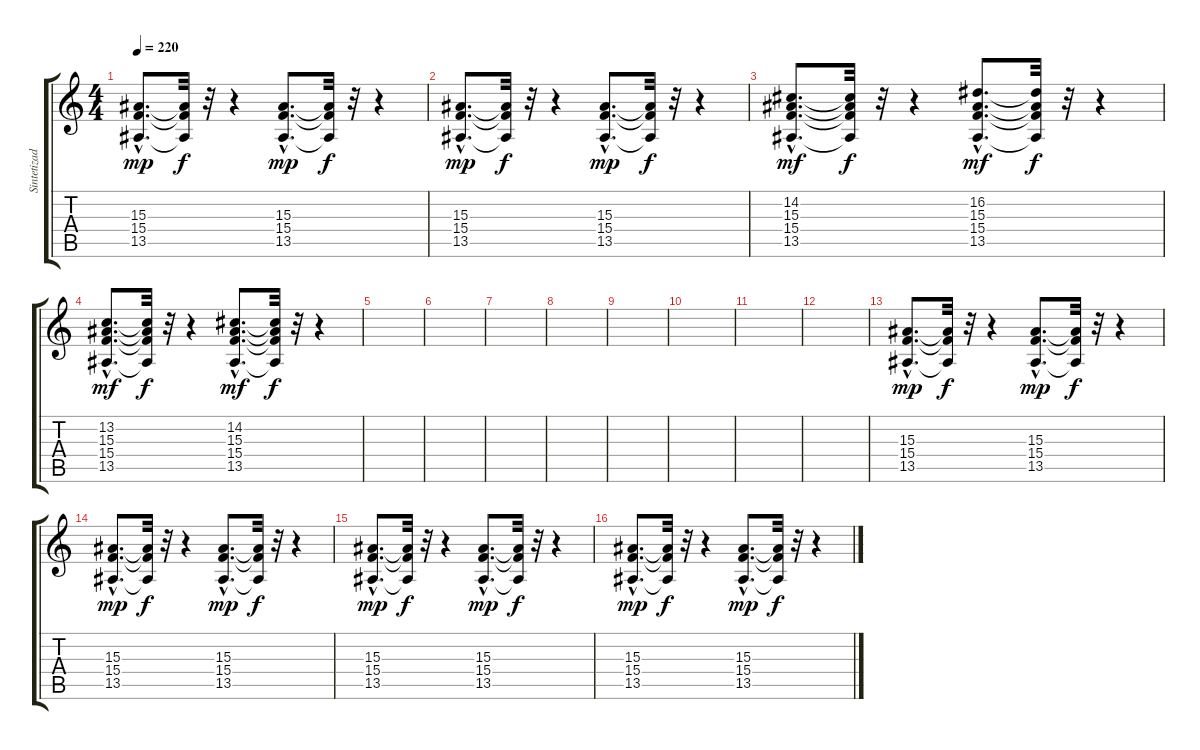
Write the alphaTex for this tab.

\track ("Sintetizador 1" "Sintetizad") {instrument synthstrings1}
\staff {score tabs}
\tuning (E4 B3 G3 D3 A2 E2) {hide}
\ts (4 4)
\tempo 220
\clef g2
\ks c
(15.3{hac} 15.4{hac} 13.5{hac}).8{d dy mp} (15.3{t} 15.4{t} 13.5{t}).32{dy f} r.32 r.4 (15.3{hac} 15.4{hac} 13.5{hac}).8{d dy mp} (15.3{t} 15.4{t} 13.5{t}).32{dy f} r.32 r.4 |
(15.3{hac} 15.4{hac} 13.5{hac}).8{d dy mp} (15.3{t} 15.4{t} 13.5{t}).32{dy f} r.32 r.4 (15.3{hac} 15.4{hac} 13.5{hac}).8{d dy mp} (15.3{t} 15.4{t} 13.5{t}).32{dy f} r.32 r.4 |
(14.2{hac} 15.3{hac} 15.4{hac} 13.5{hac}).8{d dy mf} (14.2{t} 15.3{t} 15.4{t} 13.5{t}).32{dy f} r.32 r.4 (16.2{hac} 15.3{hac} 15.4{hac} 13.5{hac}).8{d dy mf} (16.2{t} 15.3{t} 15.4{t} 13.5{t}).32{dy f} r.32 r.4 |
(13.2{hac} 15.3{hac} 15.4{hac} 13.5{hac}).8{d dy mf} (13.2{t} 15.3{t} 15.4{t} 13.5{t}).32{dy f} r.32 r.4 (14.2{hac} 15.3{hac} 15.4{hac} 13.5{hac}).8{d dy mf} (14.2{t} 15.3{t} 15.4{t} 13.5{t}).32{dy f} r.32 r.4 |
|
|
|
|
|
|
|
|
(15.3{hac} 15.4{hac} 13.5{hac}).8{d dy mp} (15.3{t} 15.4{t} 13.5{t}).32{dy f} r.32 r.4 (15.3{hac} 15.4{hac} 13.5{hac}).8{d dy mp} (15.3{t} 15.4{t} 13.5{t}).32{dy f} r.32 r.4 |
(15.3{hac} 15.4{hac} 13.5{hac}).8{d dy mp} (15.3{t} 15.4{t} 13.5{t}).32{dy f} r.32 r.4 (15.3{hac} 15.4{hac} 13.5{hac}).8{d dy mp} (15.3{t} 15.4{t} 13.5{t}).32{dy f} r.32 r.4 |
(15.3{hac} 15.4{hac} 13.5{hac}).8{d dy mp} (15.3{t} 15.4{t} 13.5{t}).32{dy f} r.32 r.4 (15.3{hac} 15.4{hac} 13.5{hac}).8{d dy mp} (15.3{t} 15.4{t} 13.5{t}).32{dy f} r.32 r.4 |
(15.3{hac} 15.4{hac} 13.5{hac}).8{d dy mp} (15.3{t} 15.4{t} 13.5{t}).32{dy f} r.32 r.4 (15.3{hac} 15.4{hac} 13.5{hac}).8{d dy mp} (15.3{t} 15.4{t} 13.5{t}).32{dy f} r.32 r.4
